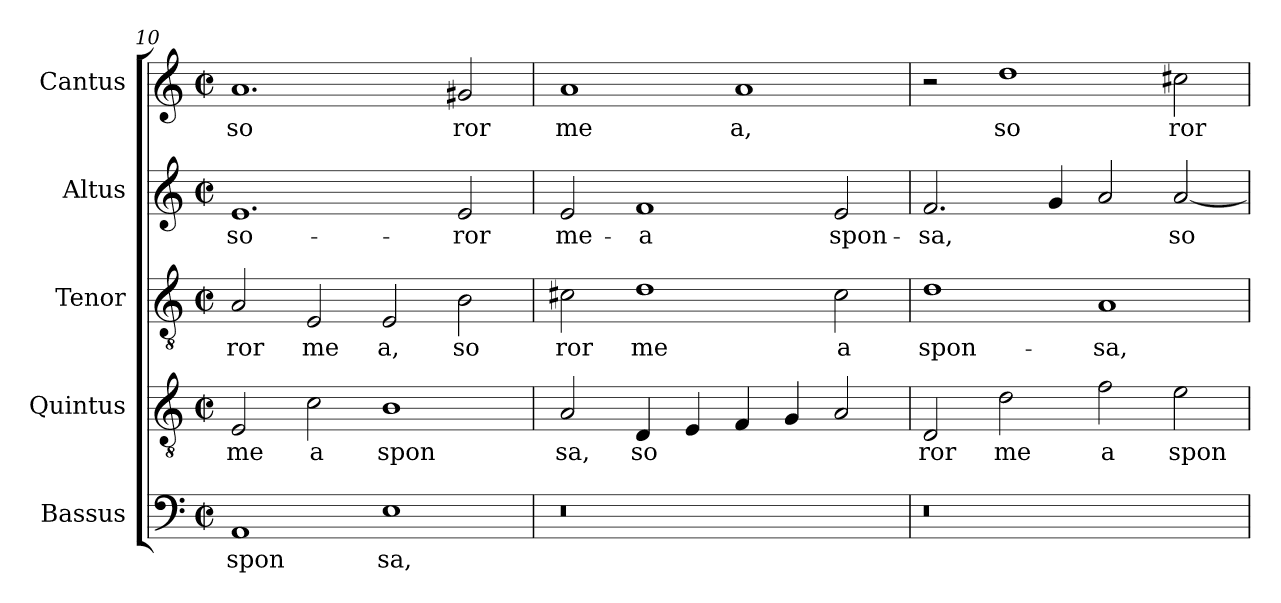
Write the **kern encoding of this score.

**kern	**text	**kern	**text	**kern	**text	**kern	**text	**kern	**text
*part5	*part5	*part4	*part4	*part3	*part3	*part2	*part2	*part1	*part1
*staff5	*staff5	*staff4	*staff4	*staff3	*staff3	*staff2	*staff2	*staff1	*staff1
*I"Bassus	*	*I"Quintus	*	*I"Tenor	*	*I"Altus	*	*I"Cantus	*
*clefF4	*	*clefGv2	*	*clefGv2	*	*clefG2	*	*clefG2	*
*M2/2	*	*M2/2	*	*M2/2	*	*M2/2	*	*M2/2	*
*met(c|)	*	*met(c|)	*	*met(c|)	*	*met(c|)	*	*met(c|)	*
=10	=10	=10	=10	=10	=10	=10	=10	=10	=10
!	!LO:LY:b:cj	!	!LO:LY:b:cj	!	!LO:LY:b:cj	!	!LO:LY:b:cj	!	!LO:LY:b:cj
1AA	spon	2E/	me	2A/	ror	1.e	so-	1.a	so
!	!	!	!LO:LY:b:cj	!	!LO:LY:b:cj	!	!	!	!
.	.	2c\	a	2E/	me	.	.	.	.
!	!LO:LY:b:cj	!	!LO:LY:b:cj	!	!LO:LY:b:cj	!	!	!	!
1E	sa,	1B	spon	2E/	a,	.	.	.	.
!	!	!	!	!	!LO:LY:b:cj	!	!LO:LY:b:cj	!	!LO:LY:b:cj
.	.	.	.	2B\	so	2e/	-ror	2g#X/	ror
=11	=11	=11	=11	=11	=11	=11	=11	=11	=11
!	!	!	!LO:LY:b:cj	!	!LO:LY:b:cj	!	!LO:LY:b:cj	!	!LO:LY:b:cj
0r	.	2A/	sa,	2c#X\	ror	2e/	me-	1a	me
!	!	!	!LO:LY:b:cj	!	!LO:LY:b:cj	!	!LO:LY:b:cj	!	!
.	.	4D/	so	1d	me	1f	-a	.	.
.	.	4E/	.	.	.	.	.	.	.
!	!	!	!	!	!	!	!	!	!LO:LY:b:cj
.	.	4F/	.	.	.	.	.	1a	a,
.	.	4G/	.	.	.	.	.	.	.
!	!	!	!	!	!LO:LY:b:cj	!	!LO:LY:b:cj	!	!
.	.	2A/	.	2c#\	a	2e/	spon-	.	.
!!LO:LB:g=z
=12	=12	=12	=12	=12	=12	=12	=12	=12	=12
!	!	!	!LO:LY:b:cj	!	!LO:LY:b:cj	!	!LO:LY:b	!	!
0r	.	2D/	ror	1d	spon-	2.f/	-sa,	2r	.
!	!	!	!LO:LY:b:cj	!	!	!	!	!	!LO:LY:b:cj
.	.	2d\	me	.	.	.	.	1dd	so
.	.	.	.	.	.	4g/	.	.	.
!	!	!	!LO:LY:b:cj	!	!LO:LY:b:cj	!	!	!	!
.	.	2f\	a	1A	-sa,	2a/	.	.	.
!	!	!	!LO:LY:b:cj	!	!	!	!LO:LY:b:cj	!	!LO:LY:b:cj
.	.	2e\	spon	.	.	[<2a/	so	2cc#\	ror
=	=	=	=	=	=	=	=	=	=
*-	*-	*-	*-	*-	*-	*-	*-	*-	*-
